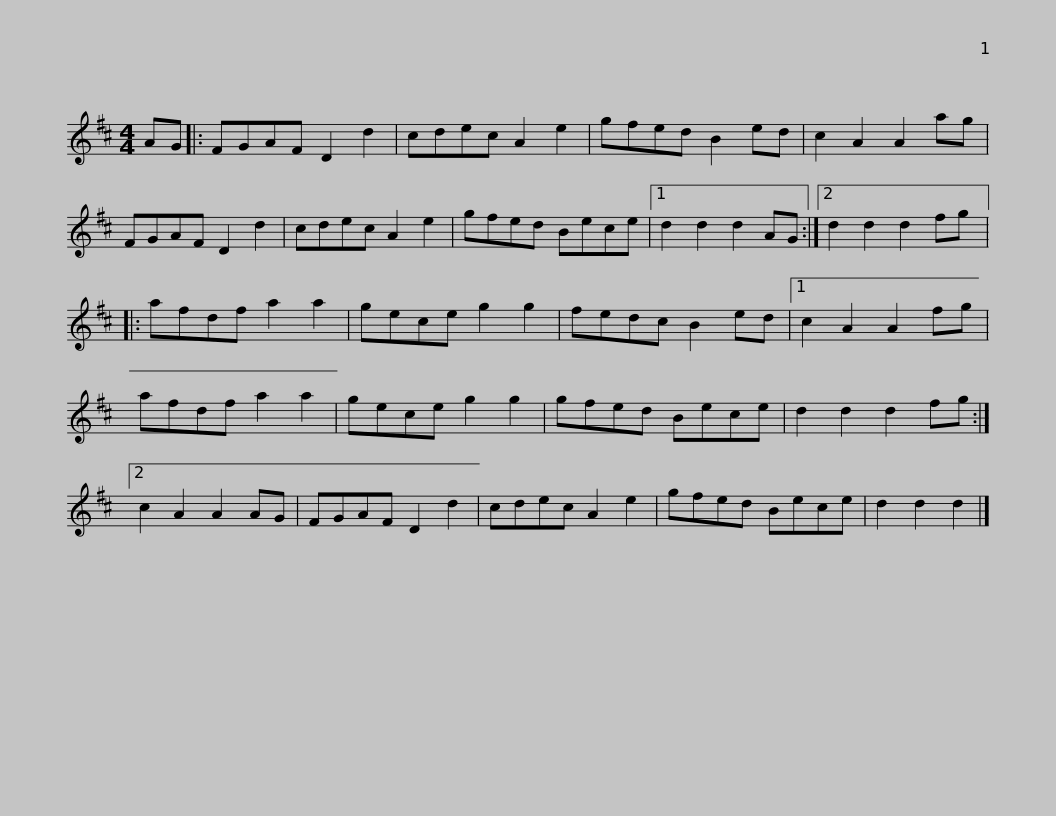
X:1
L:1/8
M:4/4
I:linebreak $
K:D
V:1 treble
V:1
 AG |: FGAF D2 d2 | cdec A2 e2 | gfed B2 ed | c2 A2 A2 ag | %5
 FGAF D2 d2 | cdec A2 e2 |$ gfed Bece |1 d2 d2 d2 AG :|2 d2 d2 d2 fg |: %10
 afdf a2 a2 | gece g2 g2 | fedc B2 ed |1 c2 A2 A2 fg |$ afdf a2 a2 | %15
 gece g2 g2 | gfed Bece | d2 d2 d2 fg :|2 c2 A2 A2 AG | FGAF D2 d2 | %20
 cdec A2 e2 |$ gfed Bece | d2 d2 d2 |] %23
